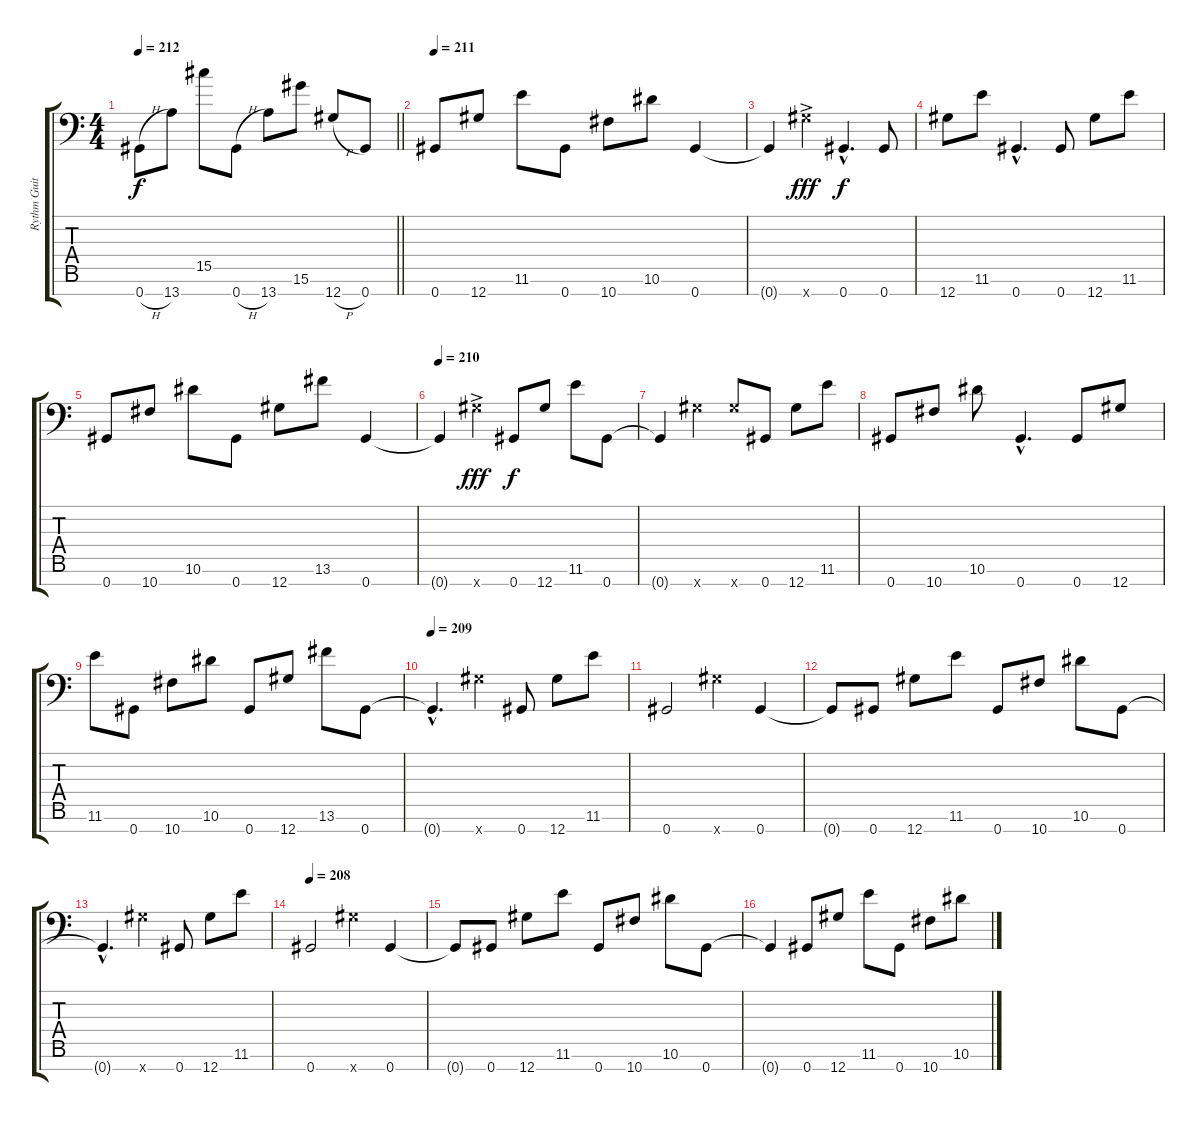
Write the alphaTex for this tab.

\track ("Rythm Guitar #1" "Rythm Guit") {instrument distortionguitar}
\staff {score tabs}
\tuning (Eb4 Bb3 F3 Eb3 Bb2 F2 Ab1) {hide}
\ts (4 4)
\tempo 212
\clef f4
\barLineRight lightlight
\ks c
0.7{h}.8{dy f} 13.7.8 15.5.8 0.7{h}.8 13.7.8 15.6.8 12.7{h}.8 0.7.8 |
\section ("" "")
\tempo 211
0.7.8 12.7.8 11.6.8 0.7.8 10.7.8 10.6.8 0.7.4 |
0.7{t}.4 12.7{ac x}.4{dy fff} 0.7{hac}.4{d dy f} 0.7.8 |
12.7.8 11.6.8 0.7{hac}.4{d} 0.7.8 12.7.8 11.6.8 |
0.7.8 10.7.8 10.6.8 0.7.8 12.7.8 13.6.8 0.7.4 |
\tempo 210
0.7{t}.4 12.7{ac x}.4{dy fff} 0.7.8{dy f} 12.7.8 11.6.8 0.7.8 |
0.7{t}.4 12.7{x}.4 12.7{x}.8 0.7.8 12.7.8 11.6.8 |
0.7.8 10.7.8 10.6.8 0.7{hac}.4{d} 0.7.8 12.7.8 |
11.6.8 0.7.8 10.7.8 10.6.8 0.7.8 12.7.8 13.6.8 0.7.8 |
\tempo 209
0.7{hac t}.4{d} 12.7{x}.4 0.7.8 12.7.8 11.6.8 |
0.7.2 12.7{x}.4 0.7.4 |
0.7{t}.8 0.7.8 12.7.8 11.6.8 0.7.8 10.7.8 10.6.8 0.7.8 |
0.7{hac t}.4{d} 12.7{x}.4 0.7.8 12.7.8 11.6.8 |
\tempo 208
0.7.2 12.7{x}.4 0.7.4 |
0.7{t}.8 0.7.8 12.7.8 11.6.8 0.7.8 10.7.8 10.6.8 0.7.8 |
0.7{t}.4 0.7.8 12.7.8 11.6.8 0.7.8 10.7.8 10.6.8
